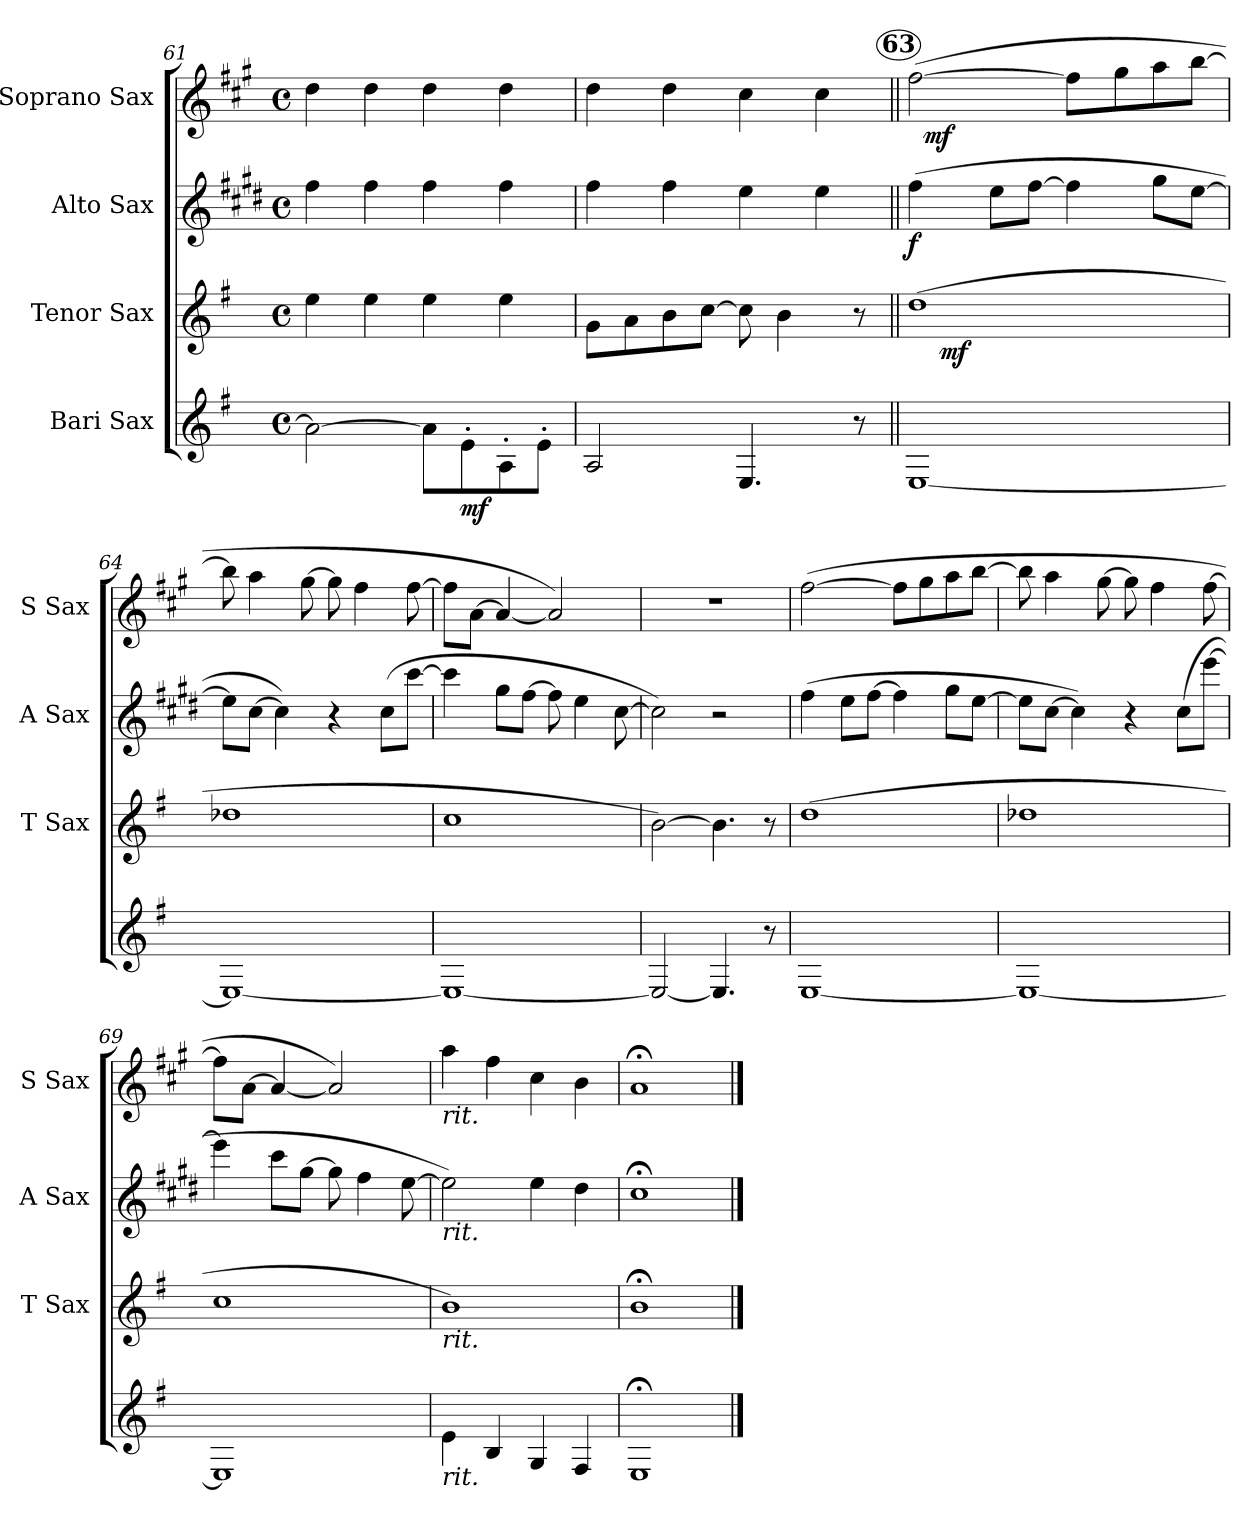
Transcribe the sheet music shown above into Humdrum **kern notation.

**kern	**dynam	**kern	**dynam	**kern	**dynam	**kern	**dynam
*part4	*part4	*part3	*part3	*part2	*part2	*part1	*part1
*staff4	*staff4	*staff3	*staff3	*staff2	*staff2	*staff1	*staff1
*I"Bari Sax	*	*I"Tenor Sax	*	*I"Alto Sax	*	*I"Soprano Sax	*
*	*	*I'T Sax	*	*I'A Sax	*	*I'S Sax	*
*clefG2	*	*clefG2	*	*clefG2	*	*clefG2	*
*ITrd12c21	*	*ITrd8c14	*	*ITrd5c9	*	*ITrd1c2	*
*k[f#]	*	*k[f#]	*	*k[f#]	*	*k[f#]	*
*G:	*	*G:	*	*G:	*	*G:	*
*M4/4	*	*M4/4	*	*M4/4	*	*M4/4	*
*met(c)	*	*met(c)	*	*met(c)	*	*met(c)	*
=61	=61	=61	=61	=61	=61	=61	=61
2A\_	.	4e>\	.	4a>\	.	4cc>\	.
.	.	4e>\	.	4a>\	.	4cc>\	.
8A\L]	.	4e>\	.	4a>\	.	4cc>\	.
!	!LO:DY:b	!	!	!	!	!	!
8E'>\	mf	.	.	.	.	.	.
8AA'>\	.	4e>\	.	4a>\	.	4cc>\	.
8E'>\J	.	.	.	.	.	.	.
=62	=62	=62	=62	=62	=62	=62	=62
2AA/	.	8G\L	.	4a>\	.	4cc>\	.
.	.	8A\	.	.	.	.	.
.	.	8B\	.	4a>\	.	4cc>\	.
.	.	[8c\J	.	.	.	.	.
4.EE/	.	8c\]	.	4g>\	.	4b>\	.
.	.	4B\	.	.	.	.	.
.	.	.	.	4g>\	.	4b>\	.
8r	.	8r	.	.	.	.	.
!!LO:PB:g=z
!!LO:REH:place=s1:a:B:enc=circle:fs=9.6:t=63
=63||	=63||	=63||	=63||	=63||	=63||	=63||	=63||
!	!	!	!	!	!LO:DY:b	!	!
*	*	*^	*	*	*	*^	*
[1EE	.	(>1d	16ryy	.	(>4a\	f	(>[2ee\	32ryy	.
!	!	!	!	!	!	!	!	!	!LO:DY:b
.	.	.	.	.	.	.	.	2ryy	mf
!	!	!	!	!LO:DY:b	!	!	!	!	!
.	.	.	2...ryy	mf	.	.	.	.	.
.	.	.	.	.	8g\L	.	.	.	.
.	.	.	.	.	[8a\J	.	.	.	.
.	.	.	.	.	4a\]	.	8ee\L]	.	.
.	.	.	.	.	.	.	.	4...ryy	.
.	.	.	.	.	.	.	8ff#\	.	.
.	.	.	.	.	8b\L	.	8gg\	.	.
.	.	.	.	.	[8g\J	.	[8aa\J	.	.
*	*	*v	*v	*	*	*	*v	*v	*
=64	=64	=64	=64	=64	=64	=64	=64
1EE_	.	1d-X	.	8g\L]	.	8aa\]	.
.	.	.	.	[8e\J	.	4gg\	.
.	.	.	.	4e\])	.	.	.
.	.	.	.	.	.	[8ff#\	.
.	.	.	.	4r	.	8ff#\]	.
.	.	.	.	.	.	4ee\	.
.	.	.	.	(>8e\L	.	.	.
.	.	.	.	[8ee\J	.	[8ee\	.
=65	=65	=65	=65	=65	=65	=65	=65
1EE_	.	1c	.	4ee\]	.	8ee\L]	.
.	.	.	.	.	.	[8g\J	.
.	.	.	.	8b\L	.	4g/_	.
.	.	.	.	[8a\J	.	.	.
.	.	.	.	8a\]	.	2g/])	.
.	.	.	.	4g\	.	.	.
.	.	.	.	[8e\	.	.	.
=66	=66	=66	=66	=66	=66	=66	=66
2EE/_	.	[2B\)	.	2e\])	.	1r	.
4.EE/]	.	4.B\]	.	2r	.	.	.
8r	.	8r	.	.	.	.	.
=67	=67	=67	=67	=67	=67	=67	=67
[1EE	.	(>1d	.	(>4a\	.	(>[2ee\	.
.	.	.	.	8g\L	.	.	.
.	.	.	.	[8a\J	.	.	.
.	.	.	.	4a\]	.	8ee\L]	.
.	.	.	.	.	.	8ff#\	.
.	.	.	.	8b\L	.	8gg\	.
.	.	.	.	[8g\J	.	[8aa\J	.
=68	=68	=68	=68	=68	=68	=68	=68
1EE_	.	1d-X	.	8g\L]	.	8aa\]	.
.	.	.	.	[8e\J	.	4gg\	.
.	.	.	.	4e\])	.	.	.
.	.	.	.	.	.	[8ff#\	.
.	.	.	.	4r	.	8ff#\]	.
.	.	.	.	.	.	4ee\	.
.	.	.	.	(>8e\L	.	.	.
.	.	.	.	[8gg\J	.	[8ee\	.
=69	=69	=69	=69	=69	=69	=69	=69
1EE]	.	1c	.	4gg\]	.	8ee\L]	.
.	.	.	.	.	.	[8g\J	.
.	.	.	.	8ee\L	.	4g/_	.
.	.	.	.	[8b\J	.	.	.
.	.	.	.	8b\]	.	2g/])	.
.	.	.	.	4a\	.	.	.
.	.	.	.	[8g\	.	.	.
=70	=70	=70	=70	=70	=70	=70	=70
!	!	!	!	!	!	!LO:TX:b:i:t=rit.	!
!	!	!	!	!LO:TX:b:i:t=rit.	!	!	!
!	!	!LO:TX:b:i:t=rit.	!	!	!	!	!
!LO:TX:b:i:t=rit.	!	!	!	!	!	!	!
4E\	.	1B)	.	2g\])	.	4gg\	.
4BB/	.	.	.	.	.	4ee\	.
4GG/	.	.	.	4g\	.	4b\	.
4FF#/	.	.	.	4f#\	.	4a\	.
=71	=71	=71	=71	=71	=71	=71	=71
1EE;<	.	1B;<	.	1e;<	.	1g;<	.
==	==	==	==	==	==	==	==
*-	*-	*-	*-	*-	*-	*-	*-
